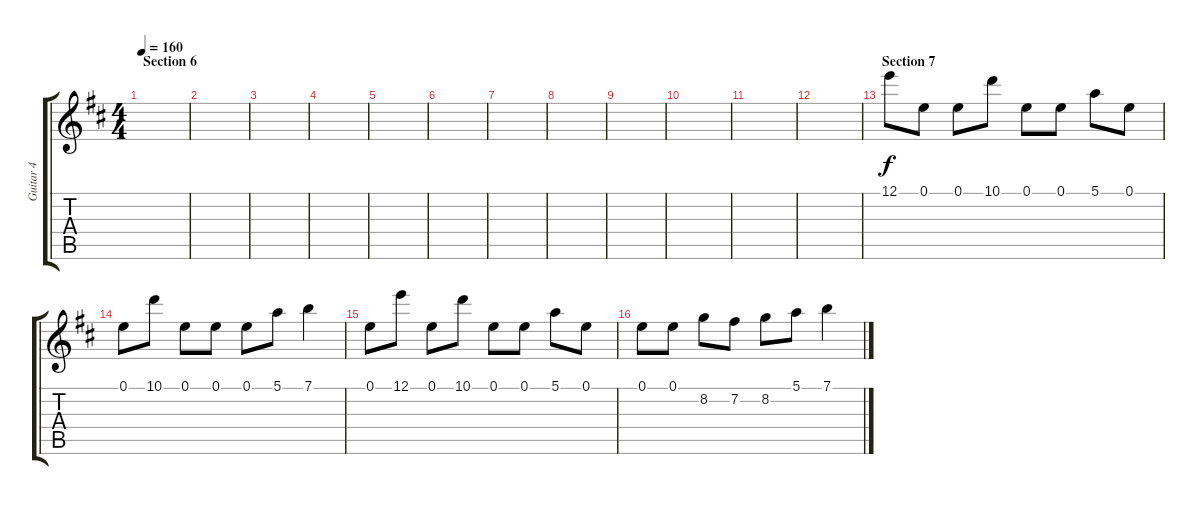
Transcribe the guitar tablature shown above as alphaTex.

\track ("Guitar 4" "Guitar 4") {instrument distortionguitar}
\staff {score tabs}
\tuning (E4 B3 G3 D3 A2 E2) {hide}
\ts (4 4)
\section ("" "Section 6")
\tempo 160
\clef g2
\ks bminor
|
|
|
|
|
|
|
|
|
|
|
|
\section ("" "Section 7")
12.1.8 0.1.8 0.1.8 10.1.8 0.1.8 0.1.8 5.1.8 0.1.8 |
0.1.8 10.1.8 0.1.8 0.1.8 0.1.8 5.1.8 7.1.4 |
0.1.8 12.1.8 0.1.8 10.1.8 0.1.8 0.1.8 5.1.8 0.1.8 |
0.1.8 0.1.8 8.2.8 7.2.8 8.2.8 5.1.8 7.1.4
